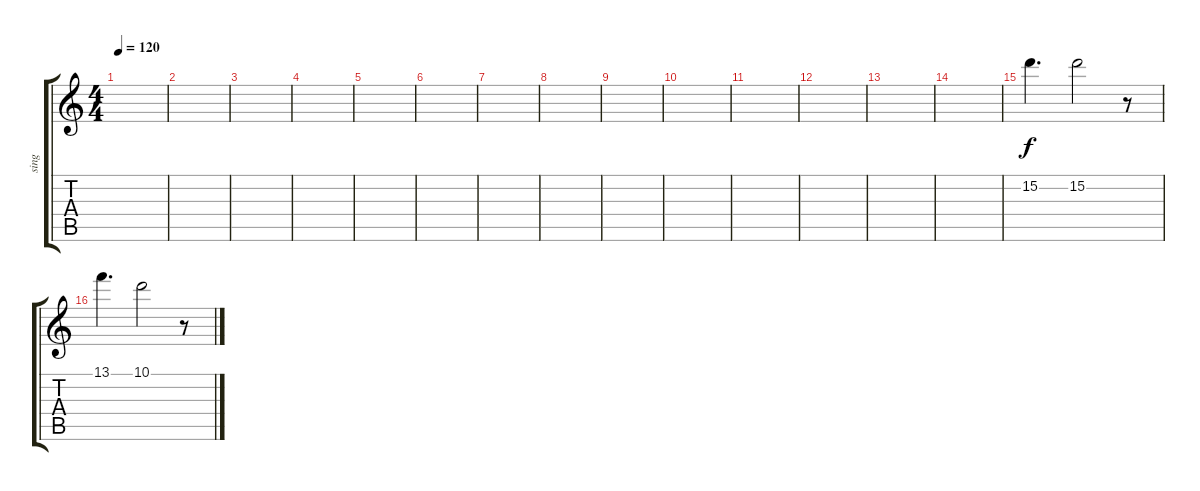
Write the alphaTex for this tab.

\track ("sing" "sing") {instrument acousticguitarnylon}
\staff {score tabs}
\tuning (E4 B3 G3 D3 A2 E2) {hide}
\ts (4 4)
\tempo 120
\clef g2
\ks c
|
|
|
|
|
|
|
|
|
|
|
|
|
|
15.2.4{d} 15.2.2 r.8 |
13.1.4{d} 10.1.2 r.8
